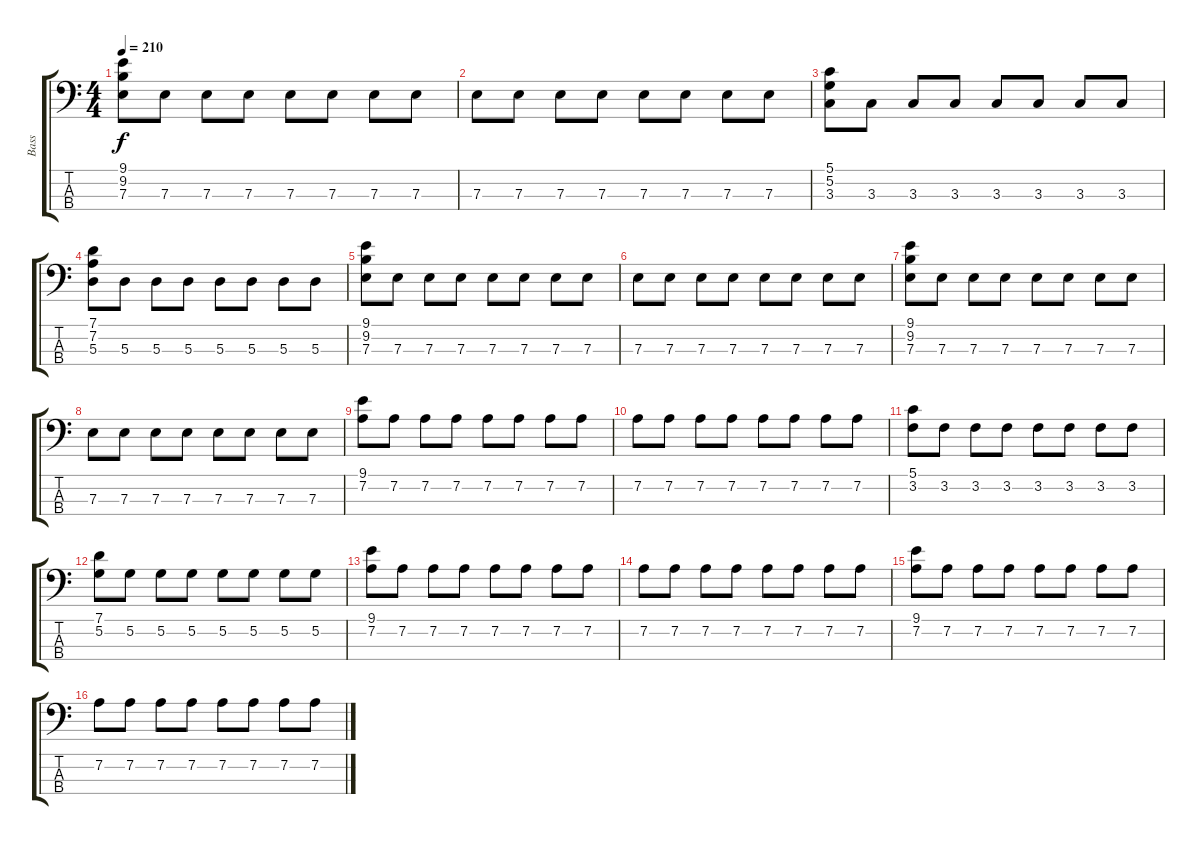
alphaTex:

\track ("Bass" "Bass") {instrument electricbassfinger}
\staff {score tabs}
\tuning (G2 D2 A1 E1) {hide}
\ts (4 4)
\tempo 210
\clef f4
\ks c
(9.1 9.2 7.3).8{dy f} 7.3.8 7.3.8 7.3.8 7.3.8 7.3.8 7.3.8 7.3.8 |
7.3.8 7.3.8 7.3.8 7.3.8 7.3.8 7.3.8 7.3.8 7.3.8 |
(5.1 5.2 3.3).8 3.3.8 3.3.8 3.3.8 3.3.8 3.3.8 3.3.8 3.3.8 |
(7.1 7.2 5.3).8 5.3.8 5.3.8 5.3.8 5.3.8 5.3.8 5.3.8 5.3.8 |
(9.1 9.2 7.3).8 7.3.8 7.3.8 7.3.8 7.3.8 7.3.8 7.3.8 7.3.8 |
7.3.8 7.3.8 7.3.8 7.3.8 7.3.8 7.3.8 7.3.8 7.3.8 |
(9.1 9.2 7.3).8 7.3.8 7.3.8 7.3.8 7.3.8 7.3.8 7.3.8 7.3.8 |
7.3.8 7.3.8 7.3.8 7.3.8 7.3.8 7.3.8 7.3.8 7.3.8 |
(9.1 7.2).8 7.2.8 7.2.8 7.2.8 7.2.8 7.2.8 7.2.8 7.2.8 |
7.2.8 7.2.8 7.2.8 7.2.8 7.2.8 7.2.8 7.2.8 7.2.8 |
(5.1 3.2).8 3.2.8 3.2.8 3.2.8 3.2.8 3.2.8 3.2.8 3.2.8 |
(7.1 5.2).8 5.2.8 5.2.8 5.2.8 5.2.8 5.2.8 5.2.8 5.2.8 |
(9.1 7.2).8 7.2.8 7.2.8 7.2.8 7.2.8 7.2.8 7.2.8 7.2.8 |
7.2.8 7.2.8 7.2.8 7.2.8 7.2.8 7.2.8 7.2.8 7.2.8 |
(9.1 7.2).8 7.2.8 7.2.8 7.2.8 7.2.8 7.2.8 7.2.8 7.2.8 |
7.2.8 7.2.8 7.2.8 7.2.8 7.2.8 7.2.8 7.2.8 7.2.8
